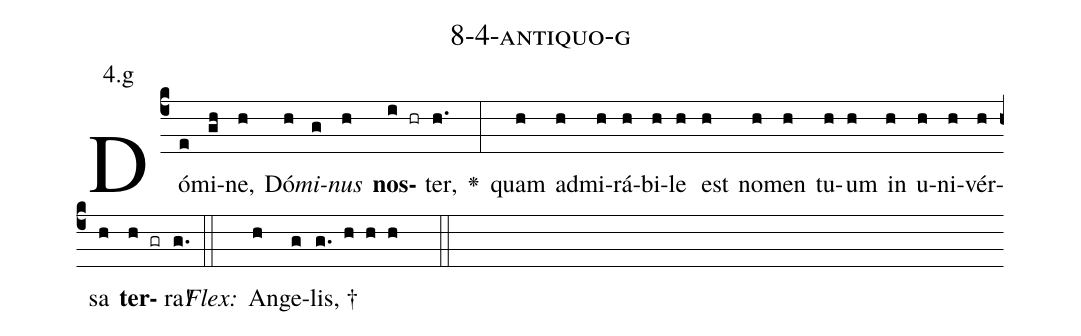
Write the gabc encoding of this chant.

name: 8-4-antiquo-g;
annotation: 4.g;
%%
(c4)Dó(e)mi(gh)ne,(h) Dó(h)<i>mi</i>(g)<i>nus</i>(h) <b>nos</b>(i hr)ter,(h.) <v>\greheightstar</v>(:) quam(h) ad(h)mi(h)rá(h)bi(h)le(h) est(h) no(h)men(h) tu(h)um(h) in(h) u(h)ni(h)vér(h)sa(h) <b>ter</b>(h gr)ra!(g.) (::)
<i>Flex:</i>()  An(h)ge(g)lis, †(g. h h h  ::)

%E(h) u(h) o(h) u(h) a(h) e.(g.) (::)
